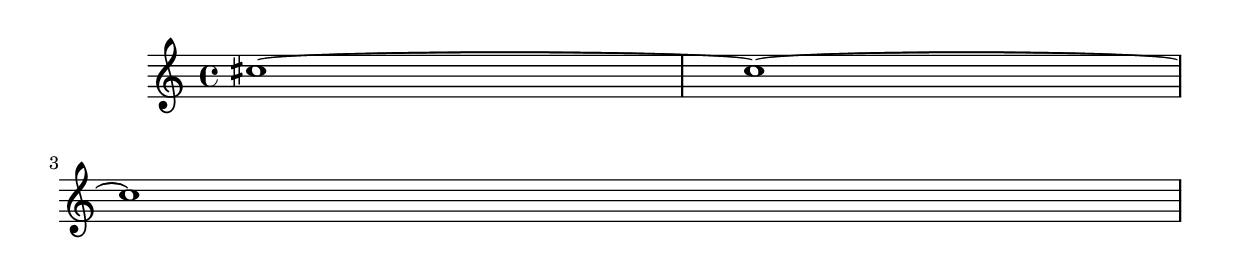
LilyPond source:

\version "2.13.36"
\header {
  lsrtags = "pitches"
  texidoc = "This shows how to hide accidentals on tied notes at the beginning of a
new system."
  doctitle = "Hiding accidentals on tied notes at the beginning of a new system"
}

\relative c'' {
  \override Accidental #'hide-tied-accidental-after-break = ##t
  cis1~ cis~
  \break
  cis
}

